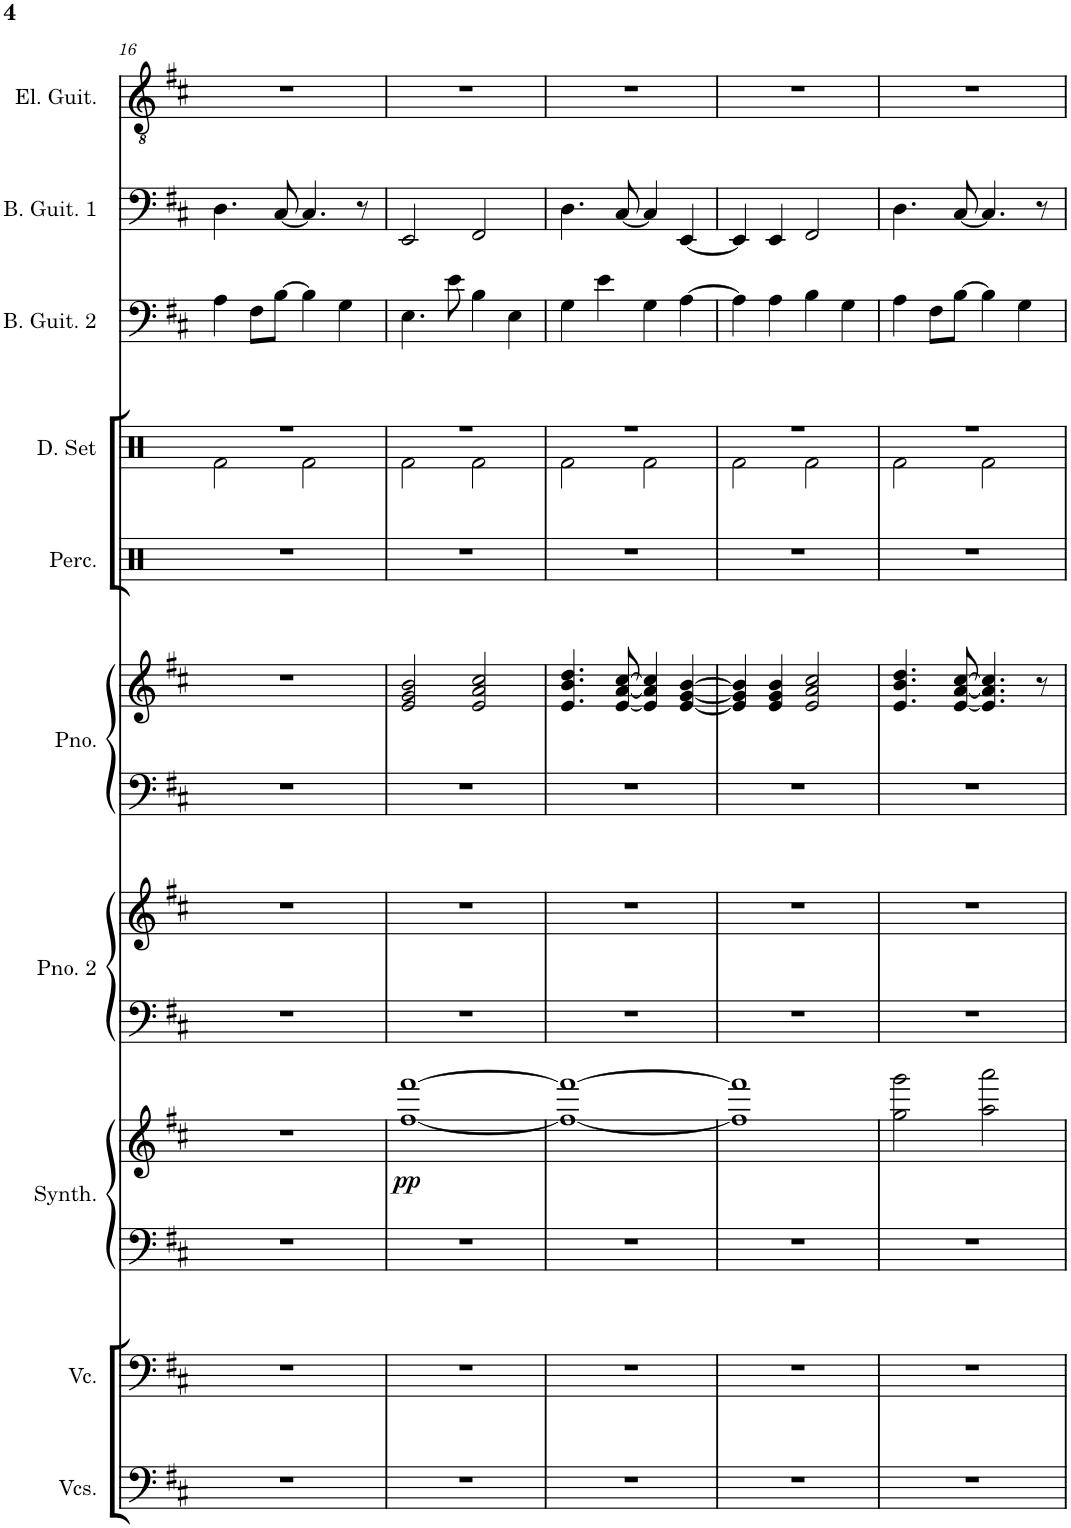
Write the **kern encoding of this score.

**kern	**kern	**kern	**kern	**dynam	**kern	**kern	**kern	**kern	**kern	**kern	**kern	**kern	**kern
*part10	*part9	*part8	*part8	*part8	*part7	*part7	*part6	*part6	*part5	*part4	*part3	*part2	*part1
*staff13	*staff12	*staff11	*staff10	*staff10/11	*staff9	*staff8	*staff7	*staff6	*staff5	*staff4	*staff3	*staff2	*staff1
*I"Violoncellos	*I"Violoncello	*I"Saw Synthesiser	*	*	*I"Piano 2	*	*I"Piano	*	*I"Percussion	*I"Drumset	*I"Bass Guitar 2	*I"Bass Guitar 1	*I"Electric Guitar
*I'Vcs.	*I'Vc.	*I'Synth.	*	*	*I'Pno. 2	*	*I'Pno.	*	*I'Perc.	*I'D. Set	*I'B. Guit. 2	*I'B. Guit. 1	*I'El. Guit.
!!LO:PB:g=z
*clefF4	*clefF4	*clefF4	*clefG2	*	*clefF4	*clefG2	*clefF4	*clefG2	*clefX	*clefX	*clefF4	*clefF4	*clefGv2
*	*	*	*	*	*	*	*	*	*	*	*Trd7c12	*Trd7c12	*
*k[f#c#]	*k[f#c#]	*k[f#c#]	*k[f#c#]	*	*k[f#c#]	*k[f#c#]	*k[f#c#]	*k[f#c#]	*k[]	*k[]	*k[f#c#]	*k[f#c#]	*k[f#c#]
*M4/4	*M4/4	*M4/4	*M4/4	*	*M4/4	*M4/4	*M4/4	*M4/4	*M4/4	*M4/4	*M4/4	*M4/4	*M4/4
=16	=16	=16	=16	=16	=16	=16	=16	=16	=16	=16	=16	=16	=16
*	*	*	*	*	*	*	*	*	*	*^	*	*	*
1r	1r	1r	1r	.	1r	1r	1r	1r	1r	1r	2Rf\	4A\	4.D\	1r
.	.	.	.	.	.	.	.	.	.	.	.	8F#\L	.	.
.	.	.	.	.	.	.	.	.	.	.	.	[8B\J	[8C#/	.
.	.	.	.	.	.	.	.	.	.	.	2Rf\	4B\]	4.C#/]	.
.	.	.	.	.	.	.	.	.	.	.	.	4G\	.	.
.	.	.	.	.	.	.	.	.	.	.	.	.	8r	.
=17	=17	=17	=17	=17	=17	=17	=17	=17	=17	=17	=17	=17	=17	=17
!	!	!	!	!LO:DY:b	!	!	!	!	!	!	!	!	!	!
1r	1r	1r	[1ff# [1fff#	pp	1r	1r	1r	2e/ 2g/ 2b/	1r	1r	2Rf\	4.E\	2EE/	1r
.	.	.	.	.	.	.	.	.	.	.	.	8e\	.	.
.	.	.	.	.	.	.	.	2e/ 2a/ 2cc#/	.	.	2Rf\	4B\	2FF#/	.
.	.	.	.	.	.	.	.	.	.	.	.	4E\	.	.
=18	=18	=18	=18	=18	=18	=18	=18	=18	=18	=18	=18	=18	=18	=18
1r	1r	1r	1ff#_ 1fff#_	.	1r	1r	1r	4.e/ 4.b/ 4.dd/	1r	1r	2Rf\	4G\	4.D\	1r
.	.	.	.	.	.	.	.	.	.	.	.	4e\	.	.
.	.	.	.	.	.	.	.	[8e/ [8a/ [8cc#/	.	.	.	.	[8C#/	.
.	.	.	.	.	.	.	.	4e/] 4a/] 4cc#/]	.	.	2Rf\	4G\	4C#/]	.
.	.	.	.	.	.	.	.	[4e/ [4g/ [4b/	.	.	.	[4A\	[4EE/	.
=19	=19	=19	=19	=19	=19	=19	=19	=19	=19	=19	=19	=19	=19	=19
1r	1r	1r	1ff#] 1fff#]	.	1r	1r	1r	4e/] 4g/] 4b/]	1r	1r	2Rf\	4A\]	4EE/]	1r
.	.	.	.	.	.	.	.	4e/ 4g/ 4b/	.	.	.	4A\	4EE/	.
.	.	.	.	.	.	.	.	2e/ 2a/ 2cc#/	.	.	2Rf\	4B\	2FF#/	.
.	.	.	.	.	.	.	.	.	.	.	.	4G\	.	.
=20	=20	=20	=20	=20	=20	=20	=20	=20	=20	=20	=20	=20	=20	=20
1r	1r	1r	2gg\ 2ggg\	.	1r	1r	1r	4.e/ 4.b/ 4.dd/	1r	1r	2Rf\	4A\	4.D\	1r
.	.	.	.	.	.	.	.	.	.	.	.	8F#\L	.	.
.	.	.	.	.	.	.	.	[8e/ [8a/ [8cc#/	.	.	.	[8B\J	[8C#/	.
.	.	.	2aa\ 2aaa\	.	.	.	.	4.e/] 4.a/] 4.cc#/]	.	.	2Rf\	4B\]	4.C#/]	.
.	.	.	.	.	.	.	.	.	.	.	.	4G\	.	.
.	.	.	.	.	.	.	.	8r	.	.	.	.	8r	.
*	*	*	*	*	*	*	*	*	*	*v	*v	*	*	*
=	=	=	=	=	=	=	=	=	=	=	=	=	=
*-	*-	*-	*-	*-	*-	*-	*-	*-	*-	*-	*-	*-	*-
